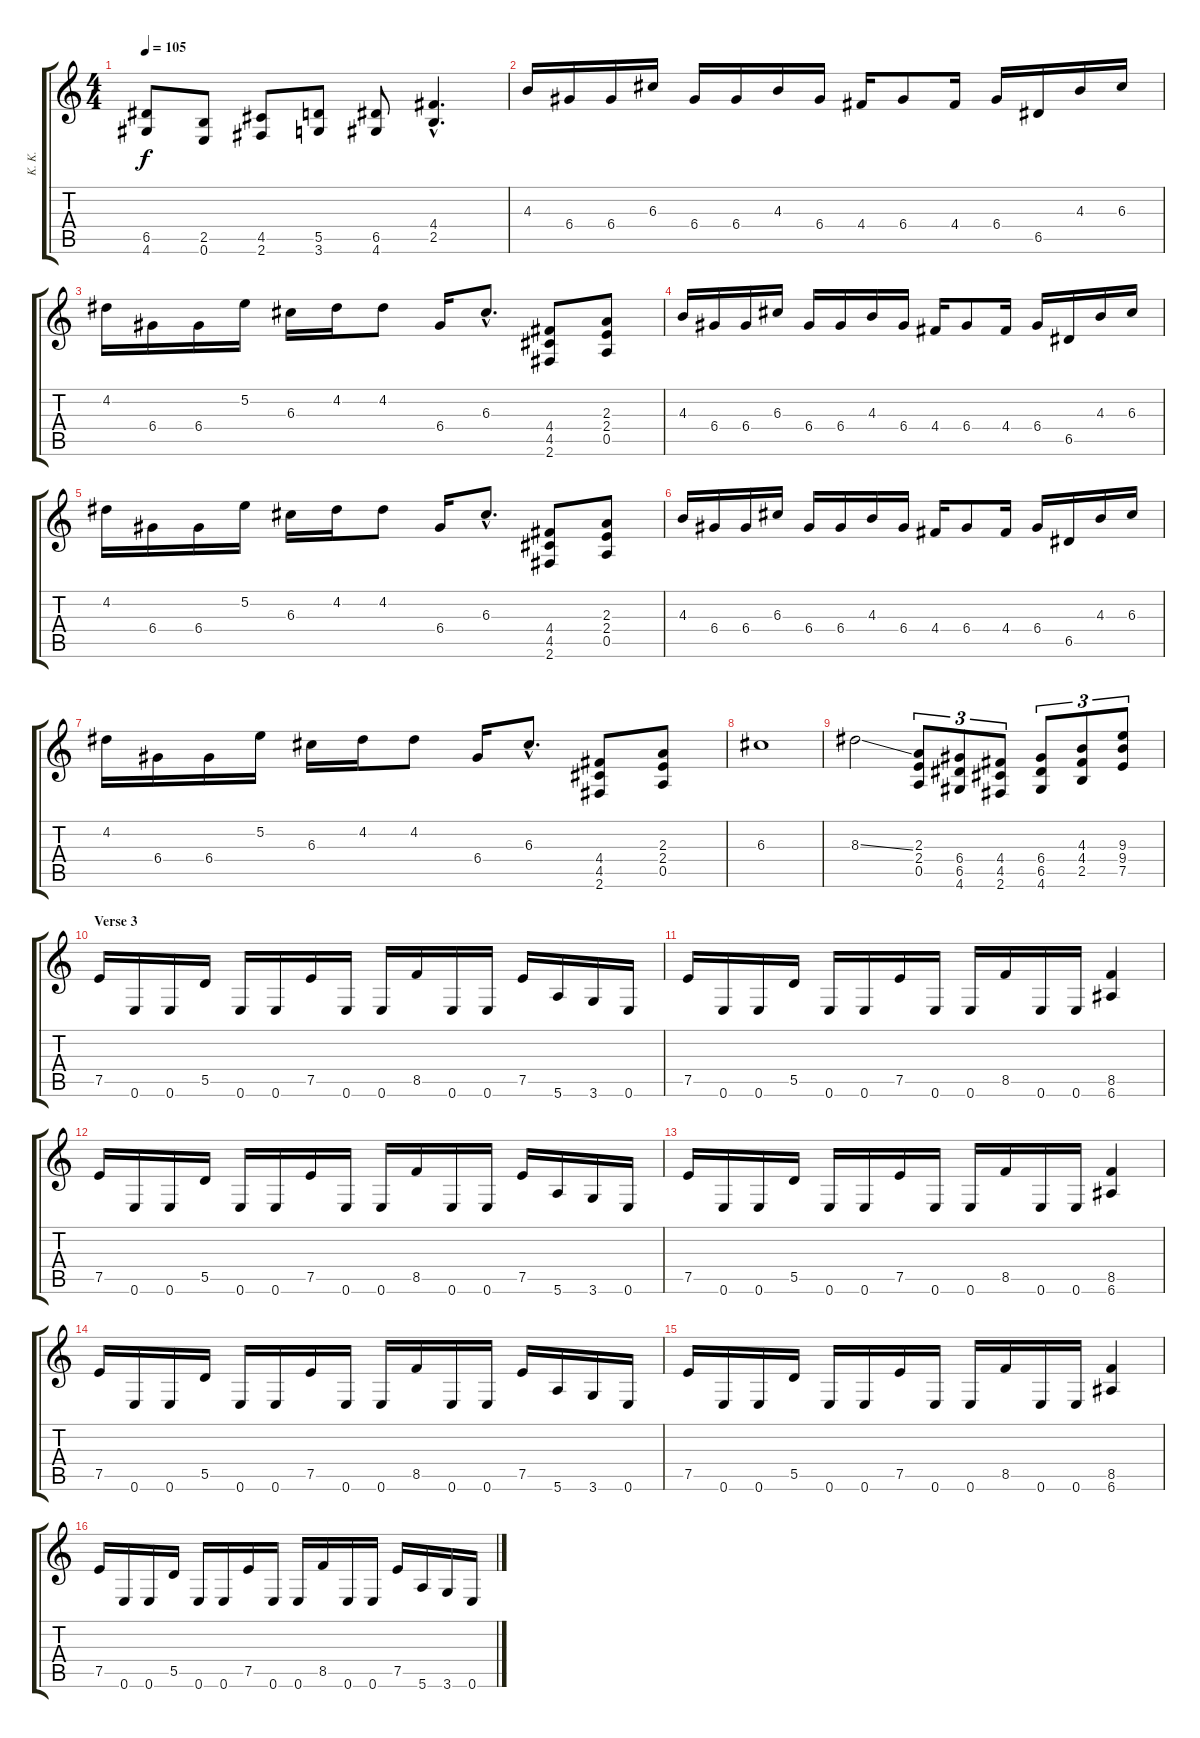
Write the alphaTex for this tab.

\track ("K. K." "K. K.") {instrument distortionguitar}
\staff {score tabs}
\tuning (E4 B3 G3 D3 A2 E2) {hide}
\ts (4 4)
\tempo 105
\clef g2
\ks c
(6.5 4.6).8{dy f} (2.5 0.6).8 (4.5 2.6).8 (5.5 3.6).8 (6.5 4.6).8 (4.4{hac} 2.5{hac}).4{d} |
4.3.16 6.4.16 6.4.16 6.3.16 6.4.16 6.4.16 4.3.16 6.4.16 4.4.16 6.4.8 4.4.16 6.4.16 6.5.16 4.3.16 6.3.16 |
4.2.16 6.4.16 6.4.16 5.2.16 6.3.16 4.2.16 4.2.8 6.4.16 6.3{hac}.8{d} (4.4 4.5 2.6).8 (2.3 2.4 0.5).8 |
4.3.16 6.4.16 6.4.16 6.3.16 6.4.16 6.4.16 4.3.16 6.4.16 4.4.16 6.4.8 4.4.16 6.4.16 6.5.16 4.3.16 6.3.16 |
4.2.16 6.4.16 6.4.16 5.2.16 6.3.16 4.2.16 4.2.8 6.4.16 6.3{hac}.8{d} (4.4 4.5 2.6).8 (2.3 2.4 0.5).8 |
4.3.16 6.4.16 6.4.16 6.3.16 6.4.16 6.4.16 4.3.16 6.4.16 4.4.16 6.4.8 4.4.16 6.4.16 6.5.16 4.3.16 6.3.16 |
4.2.16 6.4.16 6.4.16 5.2.16 6.3.16 4.2.16 4.2.8 6.4.16 6.3{hac}.8{d} (4.4 4.5 2.6).8 (2.3 2.4 0.5).8 |
6.3.1 |
8.3{ss}.2 (2.3 2.4 0.5).8{tu (3 2)} (6.4 6.5 4.6).8{tu (3 2)} (4.4 4.5 2.6).8{tu (3 2)} (6.4 6.5 4.6).8{tu (3 2)} (4.3 4.4 2.5).8{tu (3 2)} (9.3 9.4 7.5).8{tu (3 2)} |
\section ("" "Verse 3")
7.5.16 0.6.16 0.6.16 5.5.16 0.6.16 0.6.16 7.5.16 0.6.16 0.6.16 8.5.16 0.6.16 0.6.16 7.5.16 5.6.16 3.6.16 0.6.16 |
7.5.16 0.6.16 0.6.16 5.5.16 0.6.16 0.6.16 7.5.16 0.6.16 0.6.16 8.5.16 0.6.16 0.6.16 (8.5 6.6).4 |
7.5.16 0.6.16 0.6.16 5.5.16 0.6.16 0.6.16 7.5.16 0.6.16 0.6.16 8.5.16 0.6.16 0.6.16 7.5.16 5.6.16 3.6.16 0.6.16 |
7.5.16 0.6.16 0.6.16 5.5.16 0.6.16 0.6.16 7.5.16 0.6.16 0.6.16 8.5.16 0.6.16 0.6.16 (8.5 6.6).4 |
7.5.16 0.6.16 0.6.16 5.5.16 0.6.16 0.6.16 7.5.16 0.6.16 0.6.16 8.5.16 0.6.16 0.6.16 7.5.16 5.6.16 3.6.16 0.6.16 |
7.5.16 0.6.16 0.6.16 5.5.16 0.6.16 0.6.16 7.5.16 0.6.16 0.6.16 8.5.16 0.6.16 0.6.16 (8.5 6.6).4 |
7.5.16 0.6.16 0.6.16 5.5.16 0.6.16 0.6.16 7.5.16 0.6.16 0.6.16 8.5.16 0.6.16 0.6.16 7.5.16 5.6.16 3.6.16 0.6.16
